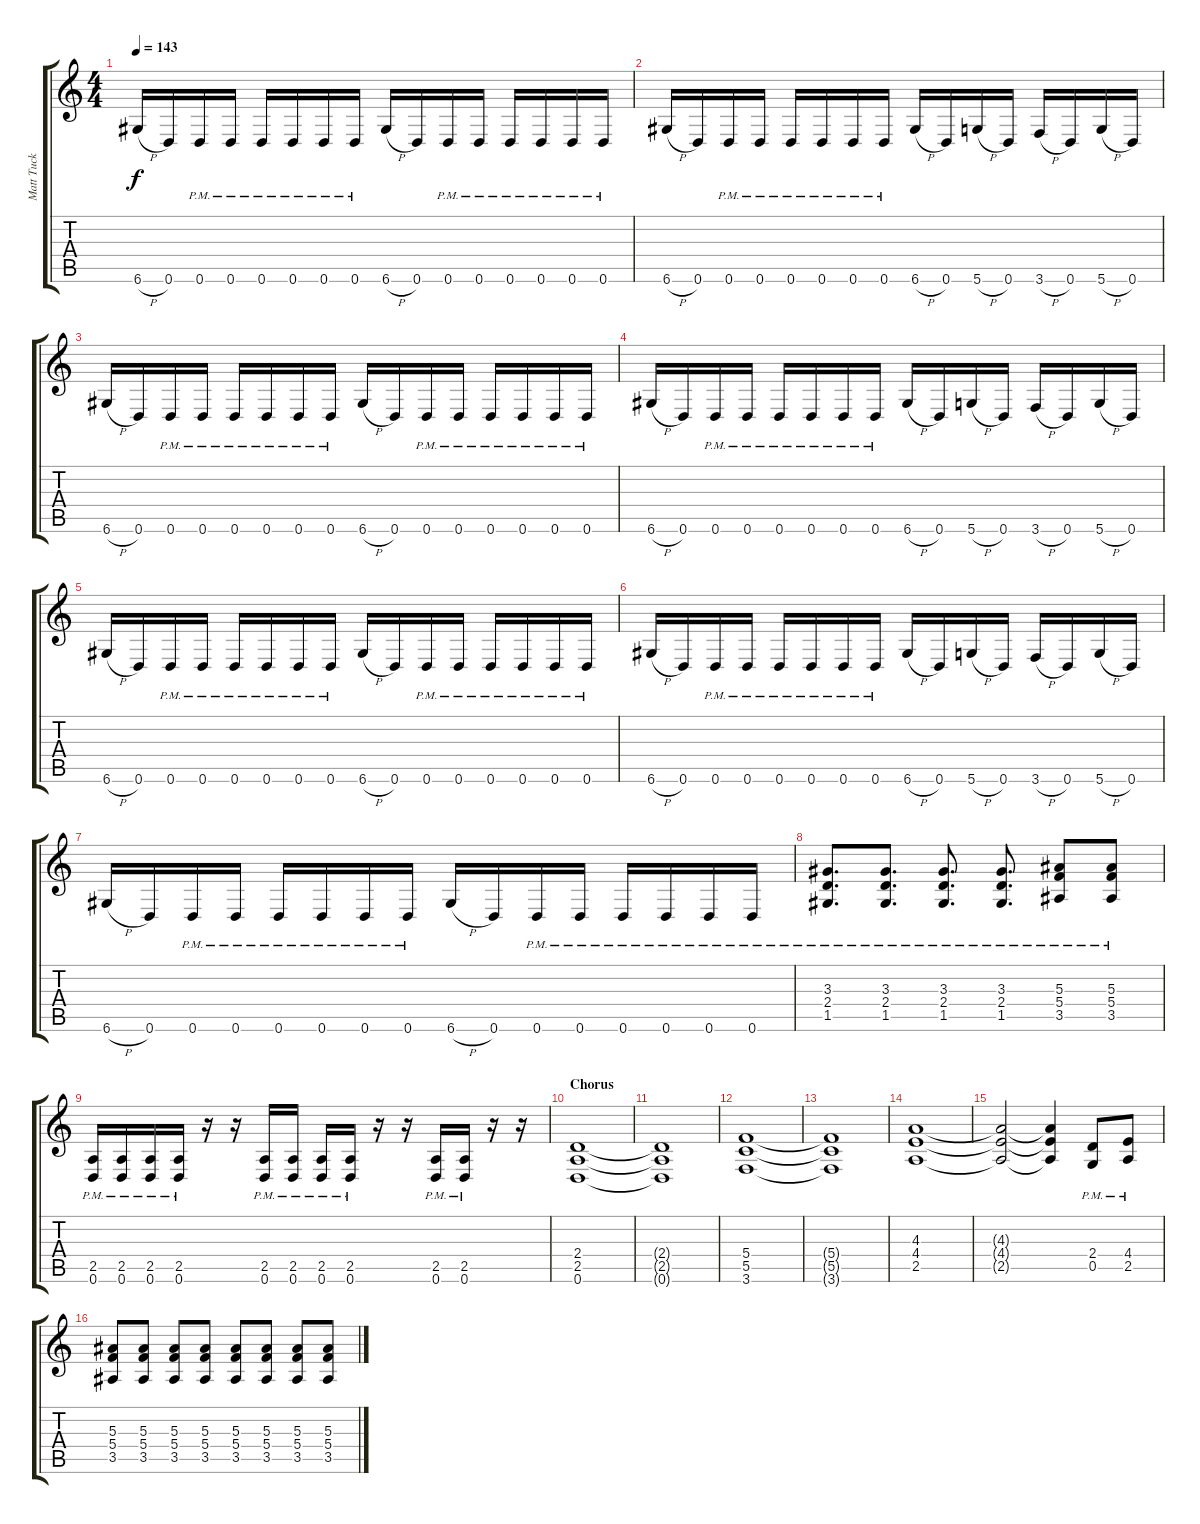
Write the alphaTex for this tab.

\track ("Matt Tuck (Right)" "Matt Tuck ") {instrument distortionguitar}
\staff {score tabs}
\tuning (D4 A3 F3 C3 G2 D2) {hide}
\ts (4 4)
\tempo 143
\clef g2
\ks c
6.6{h}.16{dy f} 0.6.16 0.6{pm}.16 0.6{pm}.16 0.6{pm}.16 0.6{pm}.16 0.6{pm}.16 0.6{pm}.16 6.6{h}.16 0.6.16 0.6{pm}.16 0.6{pm}.16 0.6{pm}.16 0.6{pm}.16 0.6{pm}.16 0.6{pm}.16 |
6.6{h}.16 0.6.16 0.6{pm}.16 0.6{pm}.16 0.6{pm}.16 0.6{pm}.16 0.6{pm}.16 0.6{pm}.16 6.6{h}.16 0.6.16 5.6{h}.16 0.6.16 3.6{h}.16 0.6.16 5.6{h}.16 0.6.16 |
6.6{h}.16 0.6.16 0.6{pm}.16 0.6{pm}.16 0.6{pm}.16 0.6{pm}.16 0.6{pm}.16 0.6{pm}.16 6.6{h}.16 0.6.16 0.6{pm}.16 0.6{pm}.16 0.6{pm}.16 0.6{pm}.16 0.6{pm}.16 0.6{pm}.16 |
6.6{h}.16 0.6.16 0.6{pm}.16 0.6{pm}.16 0.6{pm}.16 0.6{pm}.16 0.6{pm}.16 0.6{pm}.16 6.6{h}.16 0.6.16 5.6{h}.16 0.6.16 3.6{h}.16 0.6.16 5.6{h}.16 0.6.16 |
6.6{h}.16 0.6.16 0.6{pm}.16 0.6{pm}.16 0.6{pm}.16 0.6{pm}.16 0.6{pm}.16 0.6{pm}.16 6.6{h}.16 0.6.16 0.6{pm}.16 0.6{pm}.16 0.6{pm}.16 0.6{pm}.16 0.6{pm}.16 0.6{pm}.16 |
6.6{h}.16 0.6.16 0.6{pm}.16 0.6{pm}.16 0.6{pm}.16 0.6{pm}.16 0.6{pm}.16 0.6{pm}.16 6.6{h}.16 0.6.16 5.6{h}.16 0.6.16 3.6{h}.16 0.6.16 5.6{h}.16 0.6.16 |
6.6{h}.16 0.6.16 0.6{pm}.16 0.6{pm}.16 0.6{pm}.16 0.6{pm}.16 0.6{pm}.16 0.6{pm}.16 6.6{h}.16 0.6.16 0.6{pm}.16 0.6{pm}.16 0.6{pm}.16 0.6{pm}.16 0.6{pm}.16 0.6{pm}.16 |
(3.3{pm} 2.4{pm} 1.5{pm}).8{d} (3.3{pm} 2.4{pm} 1.5{pm}).8{d} (3.3{pm} 2.4{pm} 1.5{pm}).8{d} (3.3{pm} 2.4{pm} 1.5{pm}).8{d} (5.3{pm} 5.4{pm} 3.5{pm}).8 (5.3{pm} 5.4{pm} 3.5{pm}).8 |
(2.5{pm} 0.6{pm}).16 (2.5{pm} 0.6{pm}).16 (2.5{pm} 0.6{pm}).16 (2.5{pm} 0.6{pm}).16 r.16 r.16 (2.5{pm} 0.6{pm}).16 (2.5{pm} 0.6{pm}).16 (2.5{pm} 0.6{pm}).16 (2.5{pm} 0.6{pm}).16 r.16 r.16 (2.5{pm} 0.6{pm}).16 (2.5{pm} 0.6{pm}).16 r.16 r.16 |
\section ("" "Chorus")
(2.4 2.5 0.6).1 |
(2.4{t} 2.5{t} 0.6{t}).1 |
(5.4 5.5 3.6).1 |
(5.4{t} 5.5{t} 3.6{t}).1 |
(4.3 4.4 2.5).1 |
(4.3{t} 4.4{t} 2.5{t}).2 (4.3{t} 4.4{t} 2.5{t}).4 (2.4 0.5{pm}).8 (4.4 2.5{pm}).8 |
(5.3 5.4 3.5).8 (5.3 5.4 3.5).8 (5.3 5.4 3.5).8 (5.3 5.4 3.5).8 (5.3 5.4 3.5).8 (5.3 5.4 3.5).8 (5.3 5.4 3.5).8 (5.3 5.4 3.5).8
